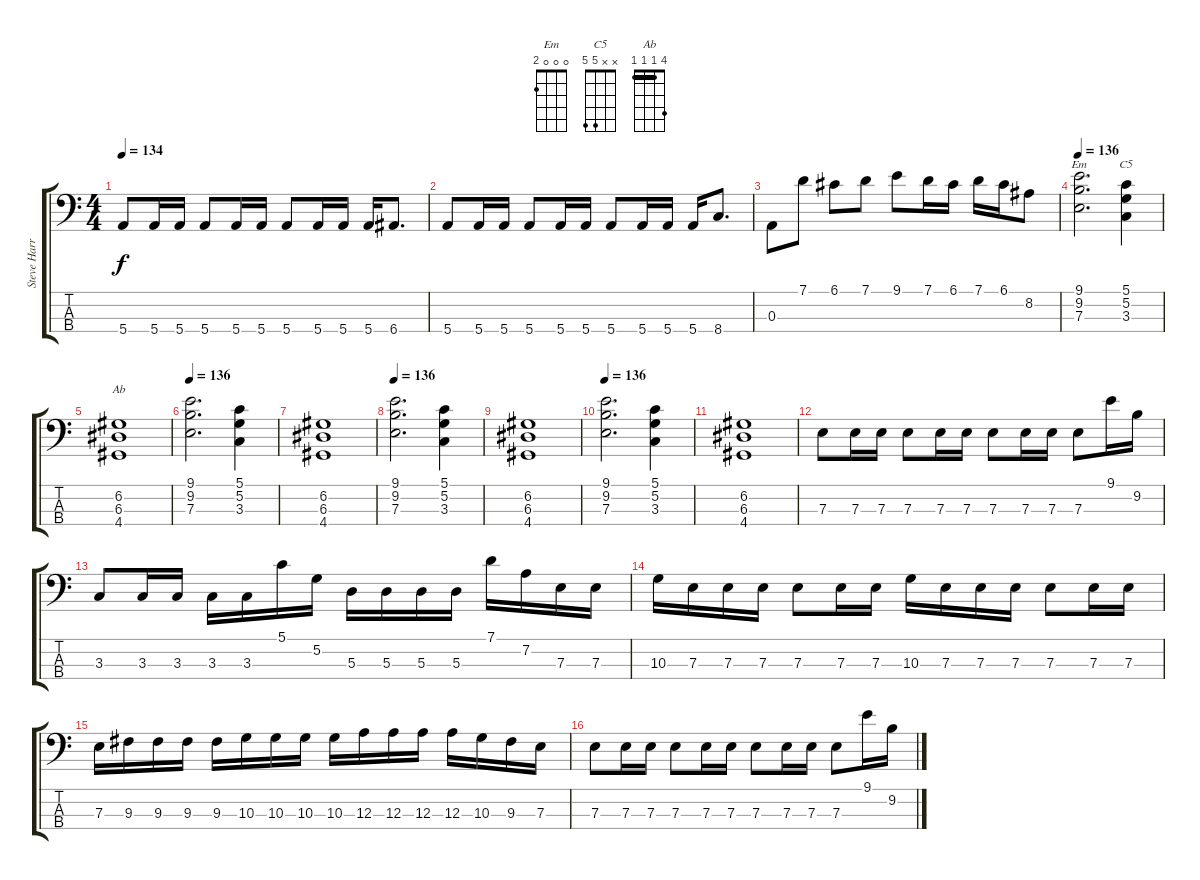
\track ("Steve Harris" "Steve Harr") {instrument electricbassfinger}
\staff {score tabs}
\tuning (G2 D2 A1 E1) {hide}
\chord ("Em" 0 0 0 2)
\chord ("C5" x x 5 5)
\chord ("Ab" 4 1 1 1) {barre 1}
\ts (4 4)
\tempo 134
\clef f4
\ks c
5.4.8{dy f} 5.4.16 5.4.16 5.4.8 5.4.16 5.4.16 5.4.8 5.4.16 5.4.16 5.4.16 6.4.8{d} |
5.4.8 5.4.16 5.4.16 5.4.8 5.4.16 5.4.16 5.4.8 5.4.16 5.4.16 5.4.16 8.4.8{d} |
0.3.8 7.1.8 6.1.8 7.1.8 9.1.8 7.1.16 6.1.16 7.1.16 6.1.16 8.2.8 |
\tempo 136
(9.1 9.2 7.3).2{d ch "Em"} (5.1 5.2 3.3).4{ch "C5"} |
(6.2 6.3 4.4).1{ch "Ab"} |
\tempo 136
(9.1 9.2 7.3).2{d} (5.1 5.2 3.3).4 |
(6.2 6.3 4.4).1 |
\tempo 136
(9.1 9.2 7.3).2{d} (5.1 5.2 3.3).4 |
(6.2 6.3 4.4).1 |
\tempo 136
(9.1 9.2 7.3).2{d} (5.1 5.2 3.3).4 |
(6.2 6.3 4.4).1 |
7.3.8 7.3.16 7.3.16 7.3.8 7.3.16 7.3.16 7.3.8 7.3.16 7.3.16 7.3.8 9.1.16 9.2.16 |
3.3.8 3.3.16 3.3.16 3.3.16 3.3.16 5.1.16 5.2.16 5.3.16 5.3.16 5.3.16 5.3.16 7.1.16 7.2.16 7.3.16 7.3.16 |
10.3.16 7.3.16 7.3.16 7.3.16 7.3.8 7.3.16 7.3.16 10.3.16 7.3.16 7.3.16 7.3.16 7.3.8 7.3.16 7.3.16 |
7.3.16 9.3.16 9.3.16 9.3.16 9.3.16 10.3.16 10.3.16 10.3.16 10.3.16 12.3.16 12.3.16 12.3.16 12.3.16 10.3.16 9.3.16 7.3.16 |
7.3.8 7.3.16 7.3.16 7.3.8 7.3.16 7.3.16 7.3.8 7.3.16 7.3.16 7.3.8 9.1.16 9.2.16
